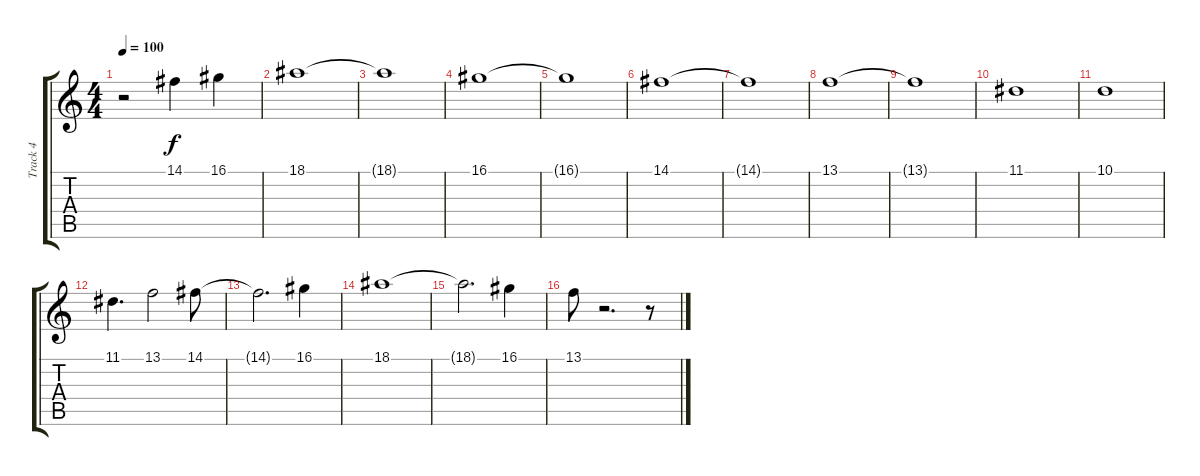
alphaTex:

\track ("Track 4" "Track 4") {instrument stringensemble1}
\staff {score tabs}
\tuning (E4 B3 G3 D3 A2 E2) {hide}
\ts (4 4)
\tempo 100
\clef g2
\ks c
r.2{dy f} 14.1.4 16.1.4 |
18.1.1 |
18.1{t}.1 |
16.1.1 |
16.1{t}.1 |
14.1.1 |
14.1{t}.1 |
13.1.1 |
13.1{t}.1 |
11.1.1 |
10.1.1 |
11.1.4{d} 13.1.2 14.1.8 |
14.1{t}.2{d} 16.1.4 |
18.1.1 |
18.1{t}.2{d} 16.1.4 |
13.1.8 r.2{d} r.8
